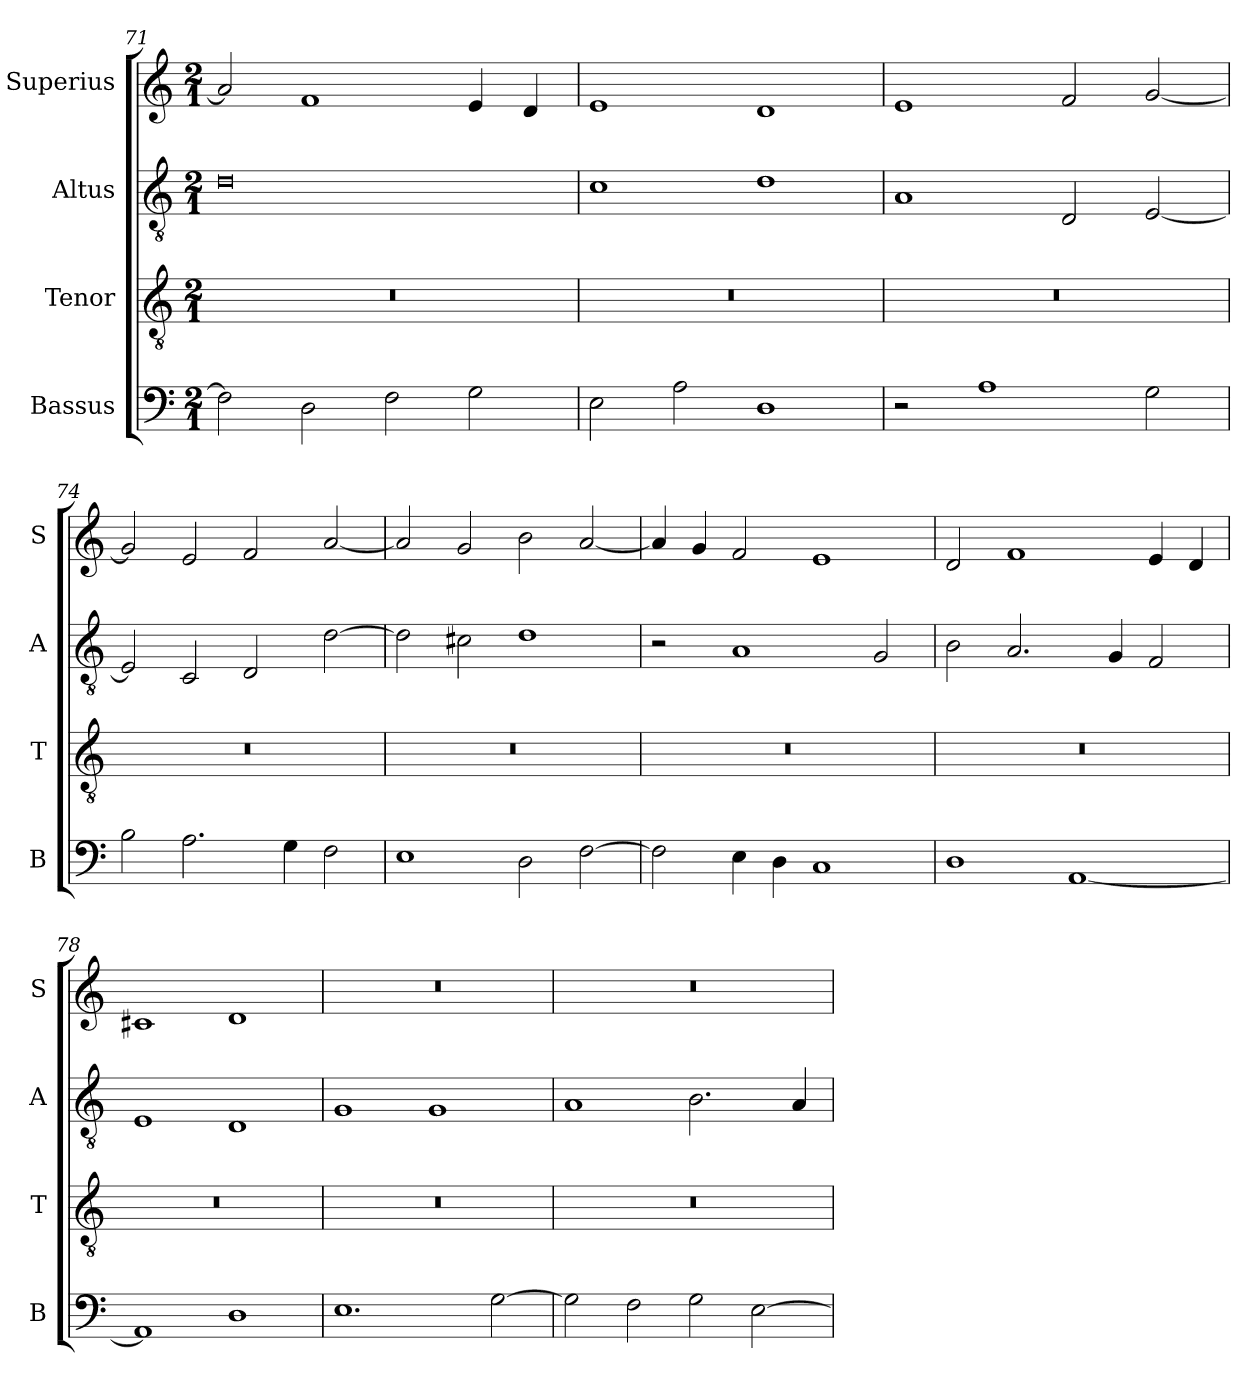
**kern	**kern	**kern	**kern
*part4	*part3	*part2	*part1
*staff4	*staff3	*staff2	*staff1
*I"Bassus	*I"Tenor	*I"Altus	*I"Superius
*I'B	*I'T	*I'A	*I'S
*clefF4	*clefGv2	*clefGv2	*clefG2
*k[]	*k[]	*k[]	*k[]
*M2/1	*M2/1	*M2/1	*M2/1
=71	=71	=71	=71
2F\]	0r	0d	2a/]
2D\	.	.	1f
2F\	.	.	.
2G\	.	.	4e/
.	.	.	4d/
=72	=72	=72	=72
2E\	0r	1c	1e
2A\	.	.	.
1D	.	1d	1d
=73	=73	=73	=73
2r	0r	1A	1e
1A	.	.	.
.	.	2D/	2f/
2G\	.	[2E/	[2g/
=74	=74	=74	=74
2B\	0r	2E/]	2g/]
2.A\	.	2C/	2e/
.	.	2D/	2f/
4G\	.	.	.
2F\	.	[2d\	[2a/
=75	=75	=75	=75
1E	0r	2d\]	2a/]
.	.	2c#X\	2g/
2D\	.	1d	2b\
[2F\	.	.	[2a/
=76	=76	=76	=76
2F\]	0r	2r	4a/]
.	.	.	4g/
4E\	.	1A	2f/
4D\	.	.	.
1C	.	.	1e
.	.	2G/	.
=77	=77	=77	=77
1D	0r	2B\	2d/
.	.	2.A/	1f
[1AA	.	.	.
.	.	4G/	.
.	.	2F/	4e/
.	.	.	4d/
=78	=78	=78	=78
1AA]	0r	1E	1c#X
1D	.	1D	1d
=79	=79	=79	=79
1.E	0r	1G	0r
.	.	1G	.
[2G\	.	.	.
=80	=80	=80	=80
2G\]	0r	1A	0r
2F\	.	.	.
2G\	.	2.B\	.
[2E\	.	.	.
.	.	4A/	.
=	=	=	=
*-	*-	*-	*-
